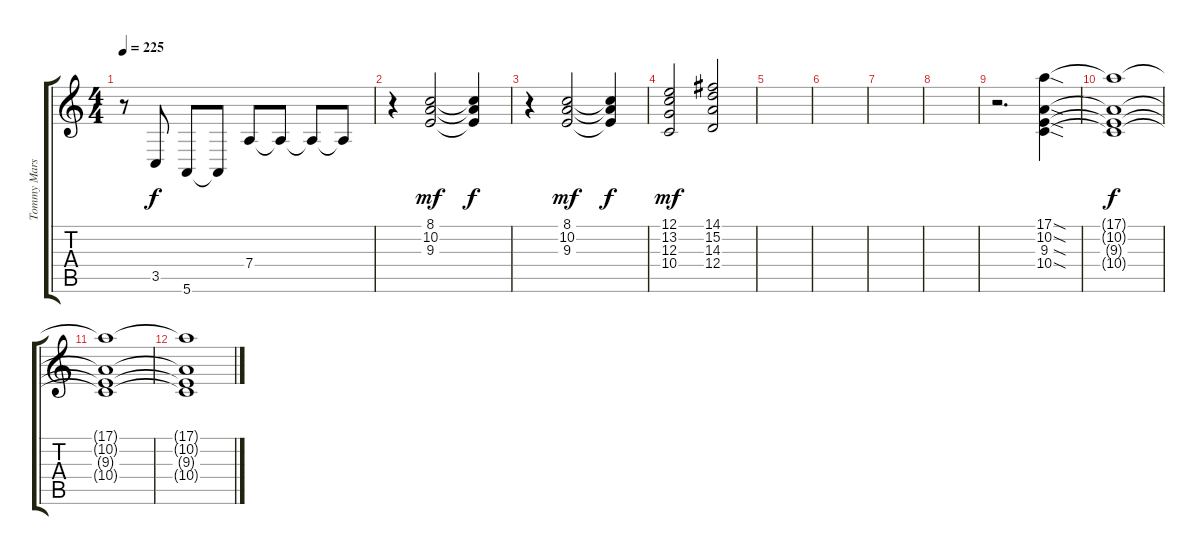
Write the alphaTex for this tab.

\track ("Tommy Mars" "Tommy Mars") {instrument synthbrass1}
\staff {score tabs}
\tuning (E4 B3 G3 D3 A2 E2) {hide}
\ts (4 4)
\tempo 225
\clef g2
\ks c
r.8{dy mf} 3.5.8{dy f} 5.6.8 5.6{t}.8 7.4.8 7.4{t}.8 7.4{t}.8 7.4{t}.8 |
r.4 (8.1 10.2 9.3).2{dy mf} (8.1{t} 10.2{t} 9.3{t}).4{dy f} |
r.4 (8.1 10.2 9.3).2{dy mf} (8.1{t} 10.2{t} 9.3{t}).4{dy f} |
(12.1 13.2 12.3 10.4).2{dy mf} (14.1 15.2 14.3 12.4).2 |
|
|
|
|
r.2{d} (17.1{sod} 10.2{sod} 9.3{sod} 10.4{sod}).4 |
(17.1{t} 10.2{t} 9.3{t} 10.4{t}).1{dy f} |
(17.1{t} 10.2{t} 9.3{t} 10.4{t}).1 |
(17.1{t} 10.2{t} 9.3{t} 10.4{t}).1
